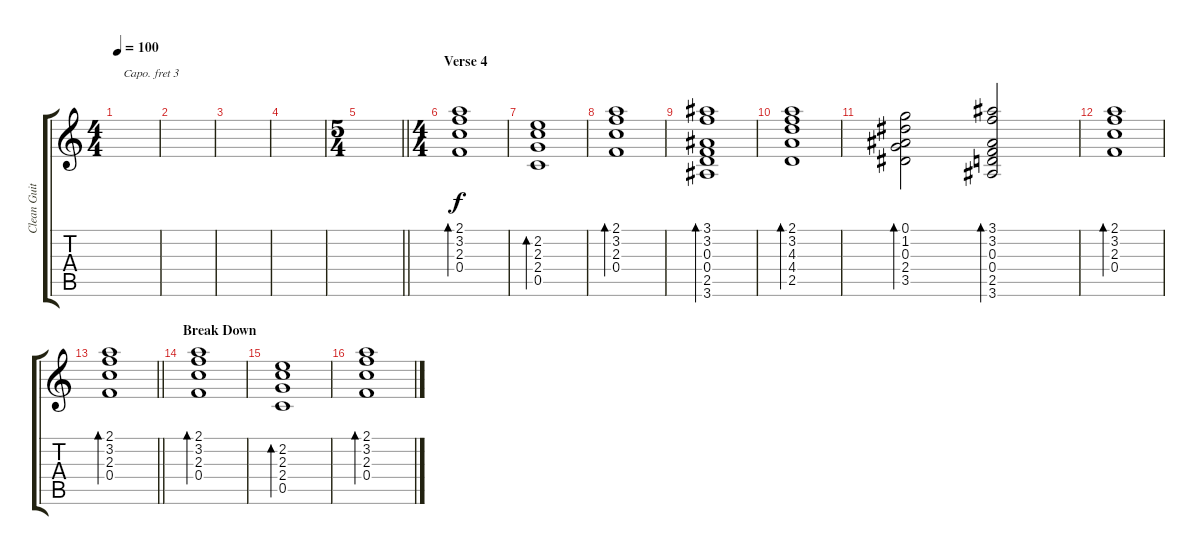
\track ("Clean Guitar" "Clean Guit") {instrument acousticguitarsteel}
\staff {score tabs}
\capo 3
\tuning (E4 B3 G3 D3 A2 E2) {hide}
\ts (4 4)
\tempo 100
\clef g2
\ks c
|
|
|
|
\ts (5 4)
\barLineRight lightlight
|
\ts (4 4)
\section ("" "Verse 4")
(2.1 3.2 2.3 0.4).1{bd 60} |
(2.2 2.3 2.4 0.5).1{bd 60} |
(2.1 3.2 2.3 0.4).1{bd 60} |
(3.1 3.2 0.3 0.4 2.5 3.6).1{bd 60} |
(2.1 3.2 4.3 4.4 2.5).1{bd 60} |
(0.1 1.2 0.3 2.4 3.5).2{bd 60} (3.1 3.2 0.3 0.4 2.5 3.6).2{bd 60} |
(2.1 3.2 2.3 0.4).1{bd 60} |
\barLineRight lightlight
(2.1 3.2 2.3 0.4).1{bd 60} |
\section ("" "Break Down")
(2.1 3.2 2.3 0.4).1{bd 60} |
(2.2 2.3 2.4 0.5).1{bd 60} |
(2.1 3.2 2.3 0.4).1{bd 60}
